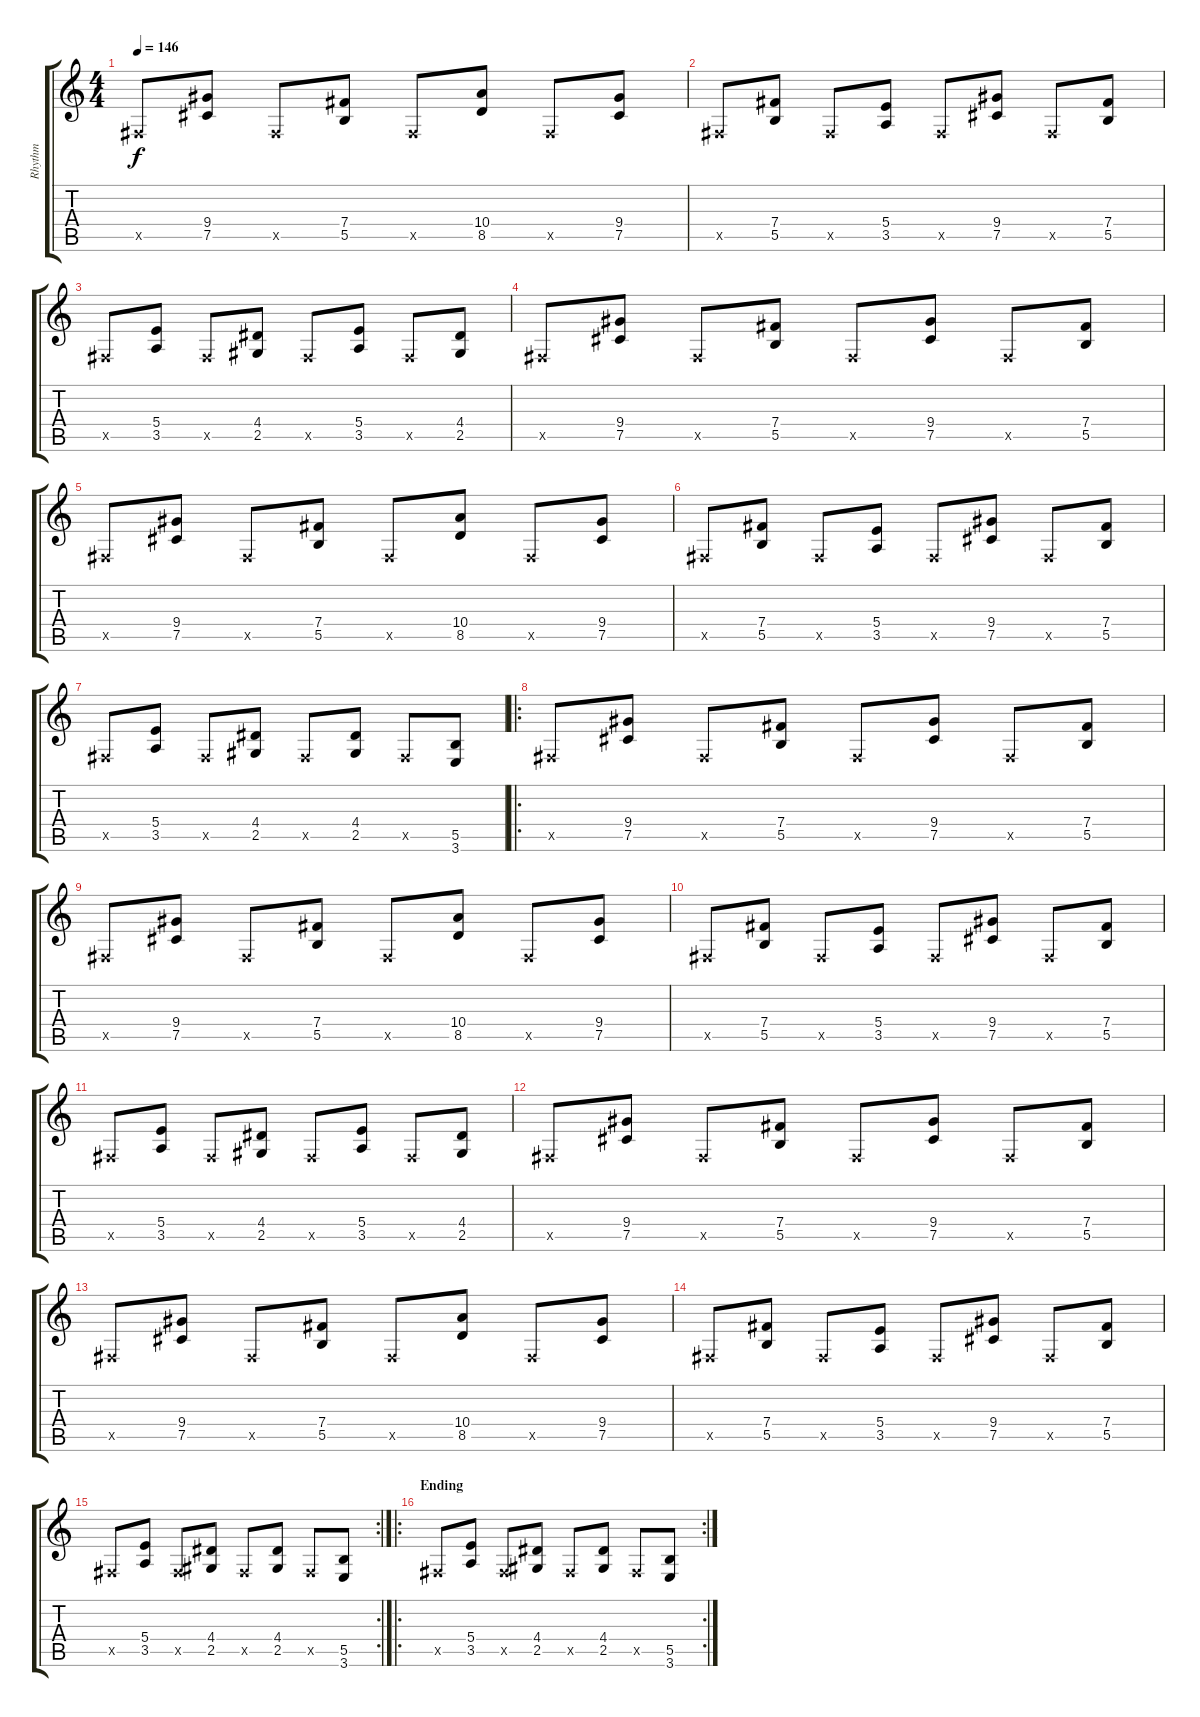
\track ("Rhythm" "Rhythm") {instrument distortionguitar}
\staff {score tabs}
\tuning (Db4 Ab3 E3 B2 Gb2 Db2) {hide}
\ts (4 4)
\tempo 146
\clef g2
\ks c
0.5{x}.8{dy f} (9.4 7.5).8 0.5{x}.8 (7.4 5.5).8 0.5{x}.8 (10.4 8.5).8 0.5{x}.8 (9.4 7.5).8 |
0.5{x}.8 (7.4 5.5).8 0.5{x}.8 (5.4 3.5).8 0.5{x}.8 (9.4 7.5).8 0.5{x}.8 (7.4 5.5).8 |
0.5{x}.8 (5.4 3.5).8 0.5{x}.8 (4.4 2.5).8 0.5{x}.8 (5.4 3.5).8 0.5{x}.8 (4.4 2.5).8 |
0.5{x}.8 (9.4 7.5).8 0.5{x}.8 (7.4 5.5).8 0.5{x}.8 (9.4 7.5).8 0.5{x}.8 (7.4 5.5).8 |
0.5{x}.8 (9.4 7.5).8 0.5{x}.8 (7.4 5.5).8 0.5{x}.8 (10.4 8.5).8 0.5{x}.8 (9.4 7.5).8 |
0.5{x}.8 (7.4 5.5).8 0.5{x}.8 (5.4 3.5).8 0.5{x}.8 (9.4 7.5).8 0.5{x}.8 (7.4 5.5).8 |
0.5{x}.8 (5.4 3.5).8 0.5{x}.8 (4.4 2.5).8 0.5{x}.8 (4.4 2.5).8 0.5{x}.8 (5.5 3.6).8 |
\ro
0.5{x}.8 (9.4 7.5).8 0.5{x}.8 (7.4 5.5).8 0.5{x}.8 (9.4 7.5).8 0.5{x}.8 (7.4 5.5).8 |
0.5{x}.8 (9.4 7.5).8 0.5{x}.8 (7.4 5.5).8 0.5{x}.8 (10.4 8.5).8 0.5{x}.8 (9.4 7.5).8 |
0.5{x}.8 (7.4 5.5).8 0.5{x}.8 (5.4 3.5).8 0.5{x}.8 (9.4 7.5).8 0.5{x}.8 (7.4 5.5).8 |
0.5{x}.8 (5.4 3.5).8 0.5{x}.8 (4.4 2.5).8 0.5{x}.8 (5.4 3.5).8 0.5{x}.8 (4.4 2.5).8 |
0.5{x}.8 (9.4 7.5).8 0.5{x}.8 (7.4 5.5).8 0.5{x}.8 (9.4 7.5).8 0.5{x}.8 (7.4 5.5).8 |
0.5{x}.8 (9.4 7.5).8 0.5{x}.8 (7.4 5.5).8 0.5{x}.8 (10.4 8.5).8 0.5{x}.8 (9.4 7.5).8 |
0.5{x}.8 (7.4 5.5).8 0.5{x}.8 (5.4 3.5).8 0.5{x}.8 (9.4 7.5).8 0.5{x}.8 (7.4 5.5).8 |
\rc 2
0.5{x}.8 (5.4 3.5).8 0.5{x}.8 (4.4 2.5).8 0.5{x}.8 (4.4 2.5).8 0.5{x}.8 (5.5 3.6).8 |
\ro
\rc 2
\section ("" "Ending")
0.5{x}.8 (5.4 3.5).8 0.5{x}.8 (4.4 2.5).8 0.5{x}.8 (4.4 2.5).8 0.5{x}.8 (5.5 3.6).8
